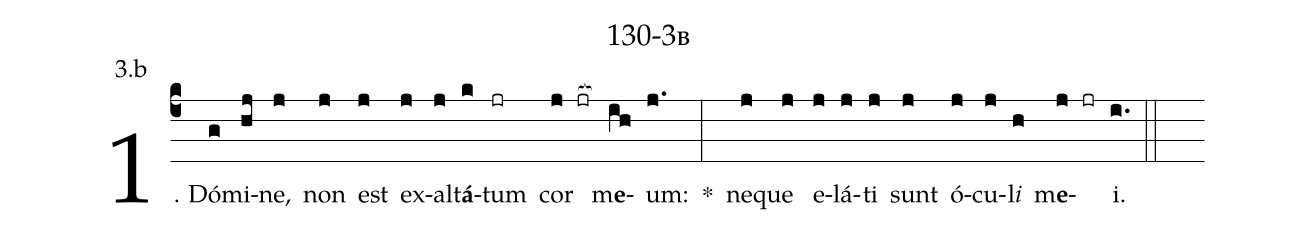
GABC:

name: 130-3b;
annotation: 3.b;
%%
(c4)1. Dó(g)mi(hj)ne,(j) non(j) est(j) ex(j)al(j)t<b>á</b>(k)tum(jr) cor(j jr[ocb:1{]) m<b>e</b>(ih[ocb:0}])um:(j.) *(:) ne(j)que(j) e(j)lá(j)ti(j) sunt(j) ó(j)cu(j)l<i>i</i>(h) m<b>e</b>(j jr)i.(i.) (::)
